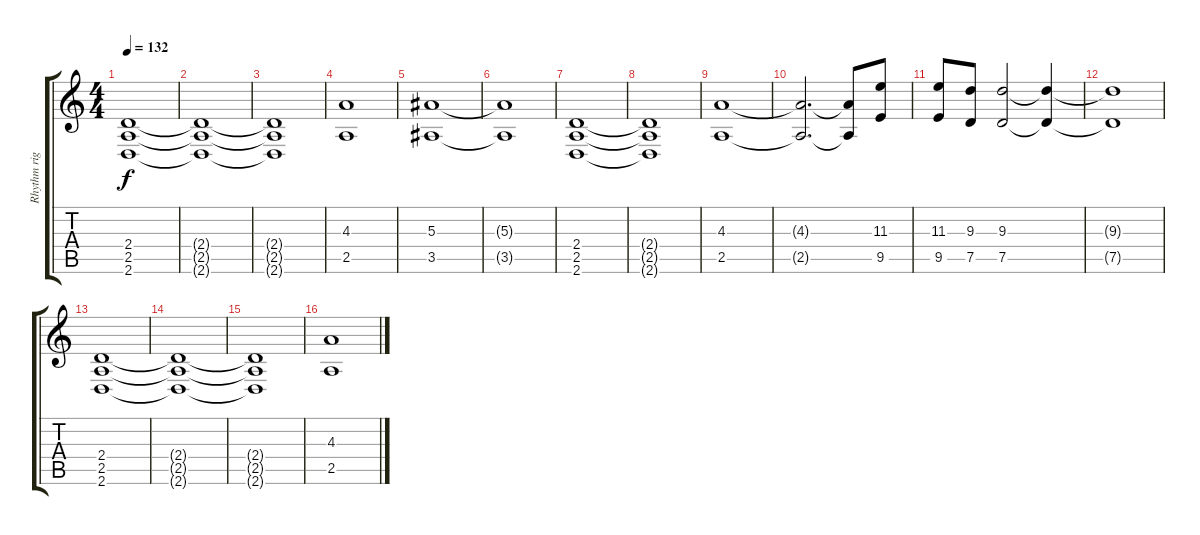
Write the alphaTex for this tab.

\track ("Rhythm right" "Rhythm rig") {instrument overdrivenguitar}
\staff {score tabs}
\tuning (D4 A3 F3 C3 G2 C2) {hide}
\ts (4 4)
\tempo 132
\clef g2
\ks c
(2.4 2.5 2.6).1{dy f} |
(2.4{t} 2.5{t} 2.6{t}).1 |
(2.4{t} 2.5{t} 2.6{t}).1 |
(4.3 2.5).1 |
(5.3 3.5).1 |
(5.3{t} 3.5{t}).1 |
(2.4 2.5 2.6).1 |
(2.4{t} 2.5{t} 2.6{t}).1 |
(4.3 2.5).1 |
(4.3{t} 2.5{t}).2{d} (4.3{t} 2.5{t}).8 (11.3 9.5).8 |
(11.3 9.5).8 (9.3 7.5).8 (9.3 7.5).2 (9.3{t} 7.5{t}).4 |
(9.3{t} 7.5{t}).1 |
(2.4 2.5 2.6).1 |
(2.4{t} 2.5{t} 2.6{t}).1 |
(2.4{t} 2.5{t} 2.6{t}).1 |
(4.3 2.5).1
